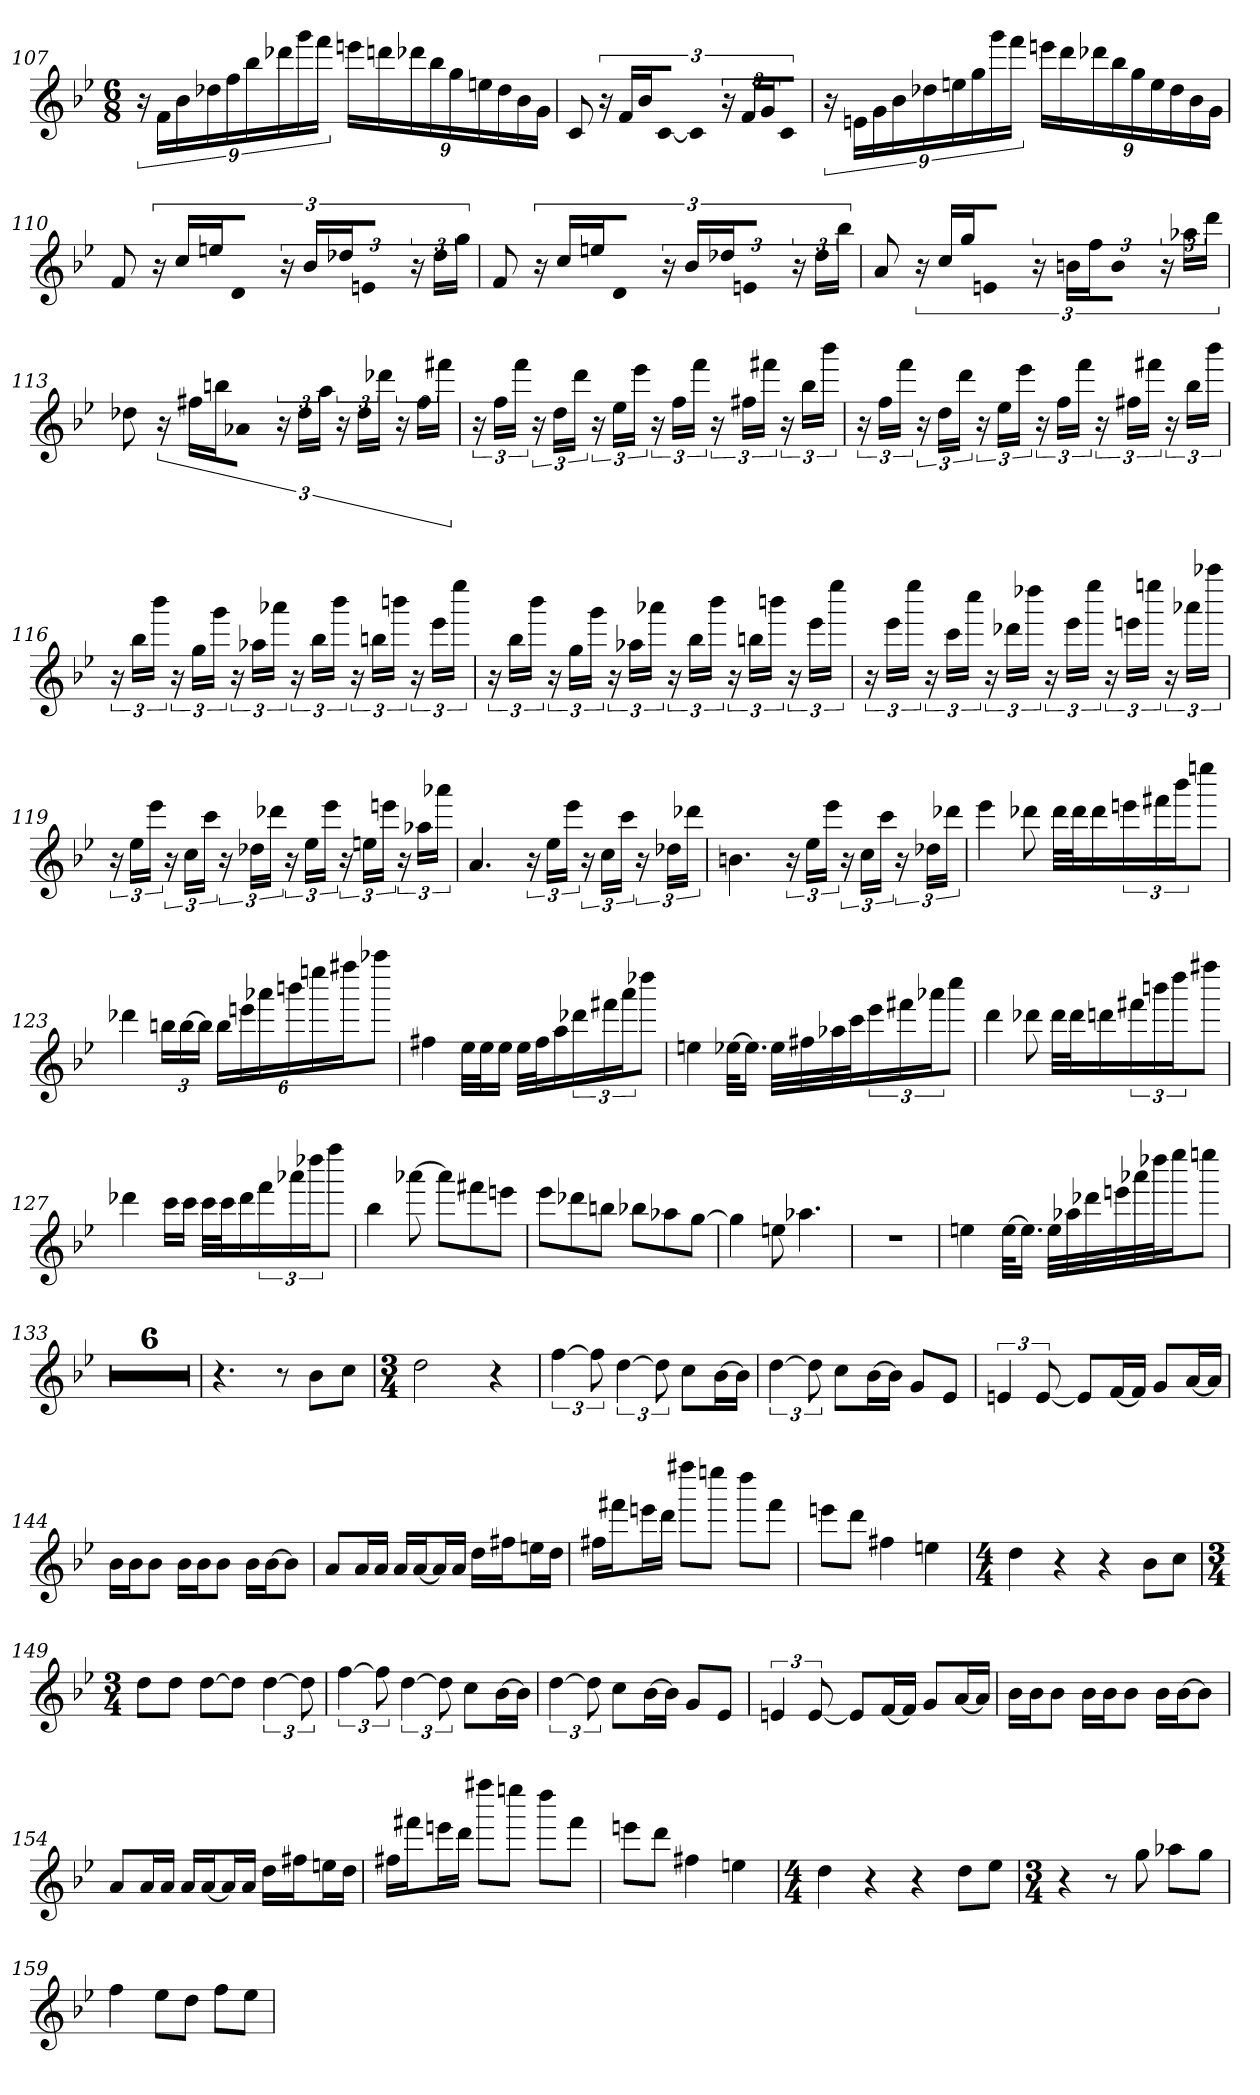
**kern
*part1
*staff1
*clefG2
*k[b-e-]
*B-:
*M6/8
=107
24r
24f\LL
24b-\
24dd-X\
24ff\
24bb-\
24ddd-X\
24ggg\
24fff\JJ
24eeen\LL
24dddn\
24ddd-X\
24bb-\
24gg\
24een\
24dd-\
24b-\
24g\JJ
=108
8c
24r
24f/LL
24b-/J
[8c/J
8c]
24r
24f/LL
24g/J
8c/J
=109
24r
24en\LL
24g\
24b-\
24dd-X\
24een\
24gg\
24ggg\
24fff\JJ
24eeen\LL
24ddd\
24ddd-X\
24bb-\
24gg\
24ee\
24dd-\
24b-\
24g\JJ
=110
8f
24r
24cc/LL
24een/J
8d/J
24r
24b-/LL
24dd-X/J
8en/J
24r
24dd-\LL
24gg\JJ
=111
8f
24r
24cc/LL
24een/J
8d/J
24r
24b-/LL
24dd-X/J
8en/J
24r
24dd-\LL
24bb-\JJ
=112
8a
24r
24cc/LL
24gg/J
8en/J
24r
24bn\LL
24ff\J
8b\J
24r
24aa-X\LL
24ddd\JJ
=113
8dd-X
24r
24ff#X\LL
24bbn\J
8a-X\J
24r
24dd-\LL
24aa\JJ
24r
24dd-\LL
24ddd-X\JJ
24r
24ff#\LL
24fff#X\JJ
=114
24r
24ff\LL
24fff\JJ
24r
24dd\LL
24ddd\JJ
24r
24ee-\LL
24eee-\JJ
24r
24ff\LL
24fff\JJ
24r
24ff#X\LL
24fff#X\JJ
24r
24bb-\LL
24bbb-\JJ
=115
24r
24ff\LL
24fff\JJ
24r
24dd\LL
24ddd\JJ
24r
24ee-\LL
24eee-\JJ
24r
24ff\LL
24fff\JJ
24r
24ff#X\LL
24fff#X\JJ
24r
24bb-\LL
24bbb-\JJ
=116
24r
24bb-\LL
24bbb-\JJ
24r
24gg\LL
24ggg\JJ
24r
24aa-X\LL
24aaa-X\JJ
24r
24bb-\LL
24bbb-\JJ
24r
24bbn\LL
24bbbn\JJ
24r
24eee-\LL
24eeee-\JJ
=117
24r
24bb-\LL
24bbb-\JJ
24r
24gg\LL
24ggg\JJ
24r
24aa-X\LL
24aaa-X\JJ
24r
24bb-\LL
24bbb-\JJ
24r
24bbn\LL
24bbbn\JJ
24r
24eee-\LL
24eeee-\JJ
=118
24r
24eee-\LL
24eeee-\JJ
24r
24ccc\LL
24cccc\JJ
24r
24ddd-X\LL
24dddd-X\JJ
24r
24eee-\LL
24eeee-\JJ
24r
24eeen\LL
24eeeen\JJ
24r
24aaa-X\LL
24aaaa-X\JJ
=119
24r
24ee-\LL
24eee-\JJ
24r
24cc\LL
24ccc\JJ
24r
24dd-X\LL
24ddd-X\JJ
24r
24ee-\LL
24eee-\JJ
24r
24een\LL
24eeen\JJ
24r
24aa-X\LL
24aaa-X\JJ
=120
4.a
24r
24ee-\LL
24eee-\JJ
24r
24cc\LL
24ccc\JJ
24r
24dd-X\LL
24ddd-X\JJ
=121
4.bn
24r
24ee-\LL
24eee-\JJ
24r
24cc\LL
24ccc\JJ
24r
24dd-X\LL
24ddd-X\JJ
=122
4eee-
8ddd-X
32ddd-\LLL
32ddd-\J
16ddd-\
24eeen\
24fff#X\
24bbb-\J
8eeeen\J
=123
4ddd-X
24bbn\LL
[24bb\
24bb\JJ]
24bb\LL
24eeen\
24aaa-X\
24bbbn\
24eeeen\
24ffff#X\J
8aaaa-X\J
=124
4ff#X
32ee-\LLL
32ee-\J
16ee-\JJ
32ee-\LLL
32ff#\J
16aa\
24ddd-X\
24fff#X\
24aaa\J
8dddd-X\J
=125
4een
[32ee-X\KLL
16.ee-\JJ]
32ee-\LLL
32ff#X\
32aa-X\
32ccc\J
24eee-\
24fff#X\
24aaa-X\J
8cccc\J
=126
4ddd
8ddd-X
32ddd-\LLL
32ddd-\J
16dddn\
24fff#X\
24bbbn\
24dddd\J
8ffff#X\J
=127
4ddd-X
16ccc\LL
16ccc\JJ
32ccc\LLL
32ccc\J
16ddd-\
24fff\
24aaa-X\
24dddd-X\J
8ffff\J
=128
4bb-
[8aaa-X
8aaa-\L]
8fff#X\
8eeen\J
=129
8eee-\L
8ddd-X\
8bbn\J
8bb-X\L
8aa-X\
[8gg\J
=130
4gg]
8een
4.aa-X
=131
2.r
=132
4een
[32ee\KLL
16.ee\JJ]
32ee\LLL
32aa-X\
32ddd-X\
32eeen\
32aaa-X\
32dddd-X\J
16eeee-\J
8eeeen\J
=133
2.r
=134
2.r
=135
2.r
=136
2.r
=137
2.r
=138
2.r
=139
4.r
8r
8b-\L
8cc\J
=140
*M3/4
2dd
4r
=141
[6ff
12ff]
[6dd
12dd]
8cc\L
[16b-\L
16b-\JJ]
=142
[6dd
12dd]
8cc\L
[16b-\L
16b-\JJ]
8g/L
8e-/J
=143
6en
[12e
8e/L]
[16f/L
16f/JJ]
8g/L
[16a/L
16a/JJ]
=144
16b-\LL
16b-\J
8b-\J
16b-\LL
16b-\J
8b-\J
16b-\LL
[16b-\J
8b-\J]
=145
8a/L
16a/L
16a/JJ
16a/LL
[16a/J
16a/L]
16a/JJ
16dd\LL
16ff#X\J
16een\L
16dd\JJ
=146
16ff#X\LL
16fff#X\J
16eeen\L
16ddd\JJ
8ffff#X\L
8eeeen\J
8dddd\L
8fff#\J
=147
8eeen\L
8ddd\J
4ff#X
4een
=148
*M4/4
4dd
4r
4r
8b-\L
8cc\J
=149
*M3/4
8dd\L
8dd\J
[8dd\L
8dd\J]
[6dd
12dd]
=150
[6ff
12ff]
[6dd
12dd]
8cc\L
[16b-\L
16b-\JJ]
=151
[6dd
12dd]
8cc\L
[16b-\L
16b-\JJ]
8g/L
8e-/J
=152
6en
[12e
8e/L]
[16f/L
16f/JJ]
8g/L
[16a/L
16a/JJ]
=153
16b-\LL
16b-\J
8b-\J
16b-\LL
16b-\J
8b-\J
16b-\LL
[16b-\J
8b-\J]
=154
8a/L
16a/L
16a/JJ
16a/LL
[16a/J
16a/L]
16a/JJ
16dd\LL
16ff#X\J
16een\L
16dd\JJ
=155
16ff#X\LL
16fff#X\J
16eeen\L
16ddd\JJ
8ffff#X\L
8eeeen\J
8dddd\L
8fff#\J
=156
8eeen\L
8ddd\J
4ff#X
4een
=157
*M4/4
4dd
4r
4r
8dd\L
8ee-\J
=158
*M3/4
4r
8r
8gg
8aa-X\L
8gg\J
=159
4ff
8ee-\L
8dd\J
8ff\L
8ee-\J
=
*-
